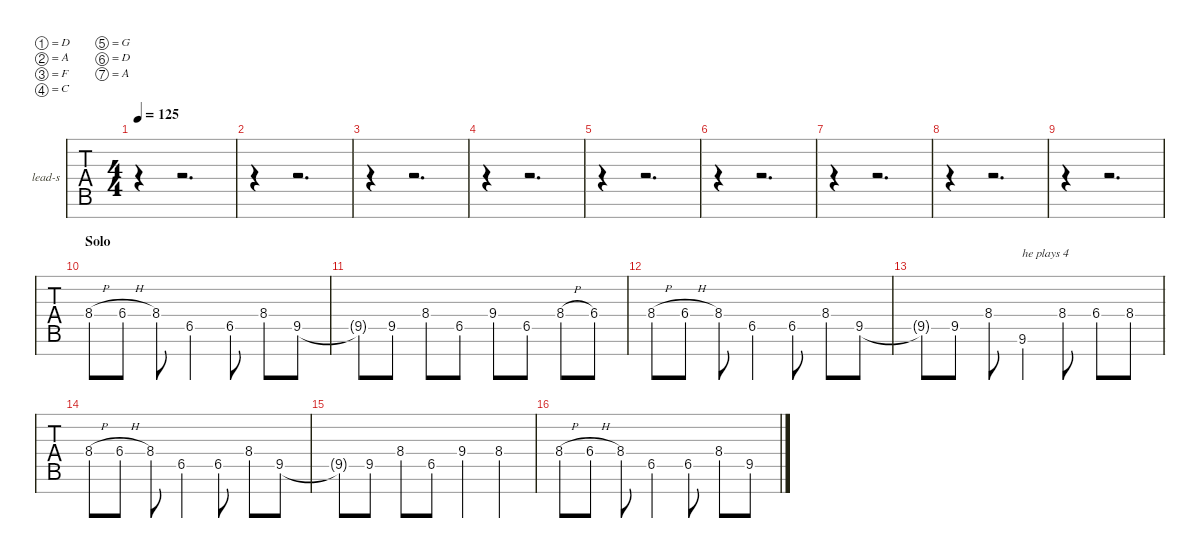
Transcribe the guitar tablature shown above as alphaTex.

\defaultSystemsLayout 4
\hideDynamics
\bracketExtendMode nobrackets
\firstSystemTrackNameOrientation horizontal
\otherSystemsTrackNameOrientation horizontal
\track ("lead" "lead-s") {defaultSystemsLayout 4 instrument overdrivenguitar}
\staff {tabs}
\tuning (D4 A3 F3 C3 G2 D2 A1)
\ts (4 4)
\scale
1.20972
\tempo 125
\accidentals auto
\clef g2
\ottava regular
\simile none
\scale
0.925674
\ks c#minor
r.4{dy mf beam Down} r.2{d beam Down} |
\scale
0.930095
\scale
0.925674 r.4{beam Down} r.2{d beam Down} |
\scale
0.930095
\scale
0.925674 r.4{beam Down} r.2{d beam Down} |
\scale
0.930095
\scale
0.925674 r.4{beam Down} r.2{d beam Down} |
\scale
1.20972
\scale
2.03974 r.4{beam Down} r.2{d beam Down} |
\scale
0.930095
\scale
0.921253 r.4{beam Down} r.2{d beam Down} |
\scale
0.930095
\scale
0.921253 r.4{beam Down} r.2{d beam Down} |
\scale
0.930095
\scale
0.921253 r.4{beam Down} r.2{d beam Down} |
\scale
1.22298
\scale
0.991989 r.4{beam Down} r.2{d beam Down} |
\section ("" "Solo")
\scale
0.925674
\scale
1.20972 8.4{h acc #}.8{beam Up} 6.4{h acc #}.8{beam Up} 8.4{acc #}.8{beam Up} 6.5{acc #}.4{beam Up} 6.5{acc #}.8{beam Up} 8.4{acc #}.8{beam Up} 9.5{acc forcenatural}.8{beam Up} |
\scale
0.925674
\scale
0.930095 9.5{t acc forcenatural}.8{beam Up} 9.5{acc forcenatural}.8{beam Up} 8.4{acc #}.8{beam Up} 6.5{acc #}.8{beam Up} 9.4{acc forcenatural}.8{beam Up} 6.5{acc #}.8{beam Up} 8.4{h acc #}.8{beam Up} 6.4{acc #}.8{beam Up} |
\scale
0.925674
\scale
0.930095 8.4{h acc #}.8{beam Up} 6.4{h acc #}.8{beam Up} 8.4{acc #}.8{beam Up} 6.5{acc #}.4{beam Up} 6.5{acc #}.8{beam Up} 8.4{acc #}.8{beam Up} 9.5{acc forcenatural}.8{beam Up} |
\scale
1.20972
\scale
0.930095 9.5{t acc forcenatural}.8{beam Up} 9.5{acc forcenatural}.8{beam Up} 8.4{acc #}.8{beam Up} 9.6{acc forcenatural}.4{txt "he plays 4" beam Up} 8.4{acc #}.8{beam Up} 6.4{acc #}.8{beam Up} 8.4{acc #}.8{beam Up} |
\scale
0.930095
\scale
0.930095 8.4{h acc #}.8{beam Up} 6.4{h acc #}.8{beam Up} 8.4{acc #}.8{beam Up} 6.5{acc #}.4{beam Up} 6.5{acc #}.8{beam Up} 8.4{acc #}.8{beam Up} 9.5{acc forcenatural}.8{beam Up} |
\scale
0.930095
\scale
0.930095 9.5{t acc forcenatural}.8{beam Up} 9.5{acc forcenatural}.8{beam Up} 8.4{acc #}.8{beam Up} 6.5{acc #}.8{beam Up} 9.4{acc forcenatural}.4{beam Up} 8.4{acc #}.4{beam Up} |
\scale
0.930095
\scale
0.930095 8.4{h acc #}.8{beam Up} 6.4{h acc #}.8{beam Up} 8.4{acc #}.8{beam Up} 6.5{acc #}.4{beam Up} 6.5{acc #}.8{beam Up} 8.4{acc #}.8{beam Up} 9.5{acc forcenatural}.8{beam Up}
